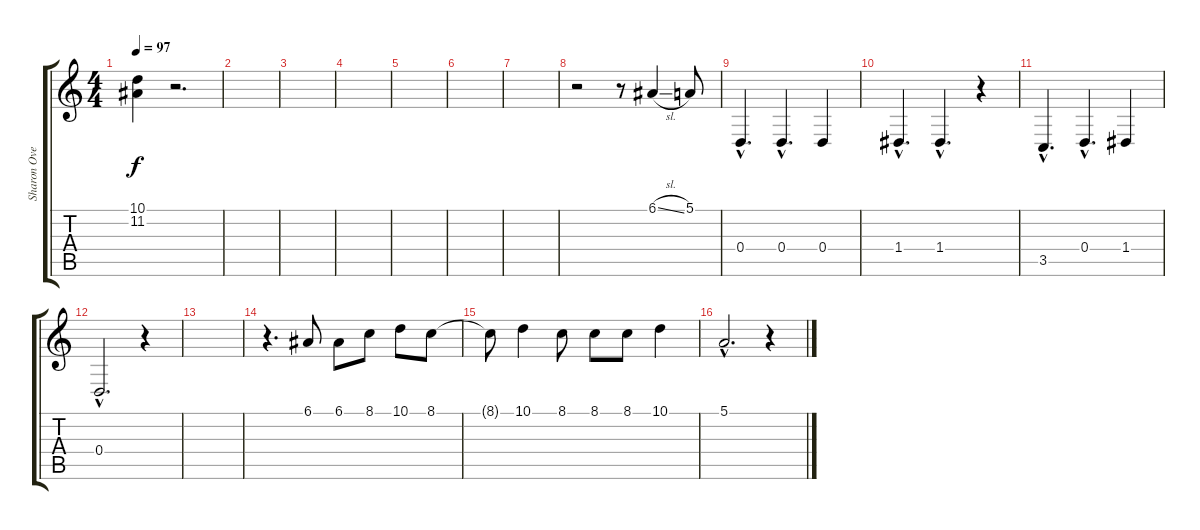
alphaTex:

\track ("Sharon Overdub" "Sharon Ove") {instrument lead2sawtooth}
\staff {score tabs}
\tuning (E4 B3 G3 D3 A2 E2) {hide}
\ts (4 4)
\tempo 97
\clef g2
\ks c
(10.1 11.2).4{dy f} r.2{d} |
|
|
|
|
|
|
r.2 r.8 6.1{sl}.4 5.1.8 |
0.4{hac}.4{d} 0.4{hac}.4{d} 0.4.4 |
1.4{hac}.4{d} 1.4{hac}.4{d} r.4 |
3.5{hac}.4{d} 0.4{hac}.4{d} 1.4.4 |
0.4{hac}.2{d} r.4 |
|
r.4{d} 6.1.8 6.1.8 8.1.8 10.1.8 8.1.8 |
8.1{t}.8 10.1.4 8.1.8 8.1.8 8.1.8 10.1.4 |
5.1{hac}.2{d} r.4
